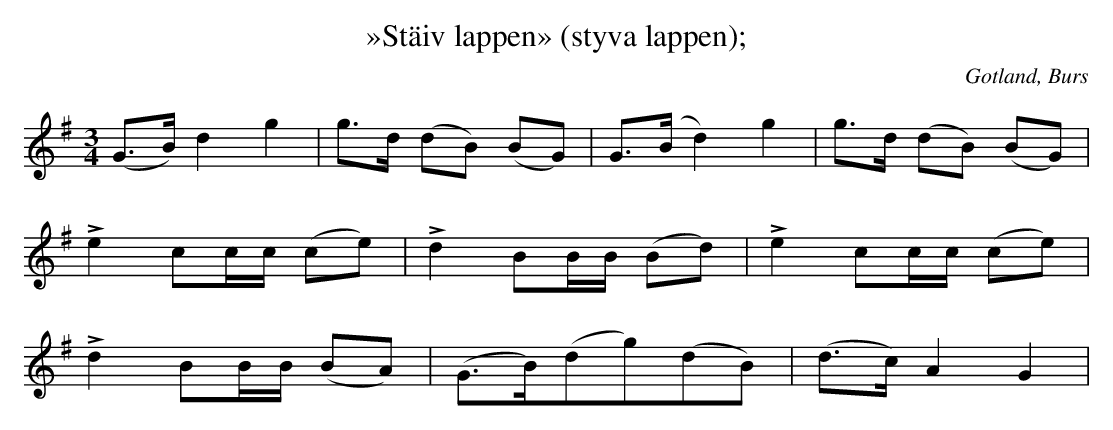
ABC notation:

X:1
T:»St\"aiv lappen» (styva lappen);
O:Gotland, Burs
M:3/4
L:1/16
K:G
(G3B) d4 g4|g3d (d2B2) (B2G2)|G3(B d4) g4|g3d (d2B2) (B2G2)|
Le4 c2cc (c2e2)|Ld4 B2BB (B2d2)|Le4 c2cc (c2e2)|
Ld4 B2BB (B2A2)|(G3B)(d2g2)(d2B2)|(d3c) A4 G4|
